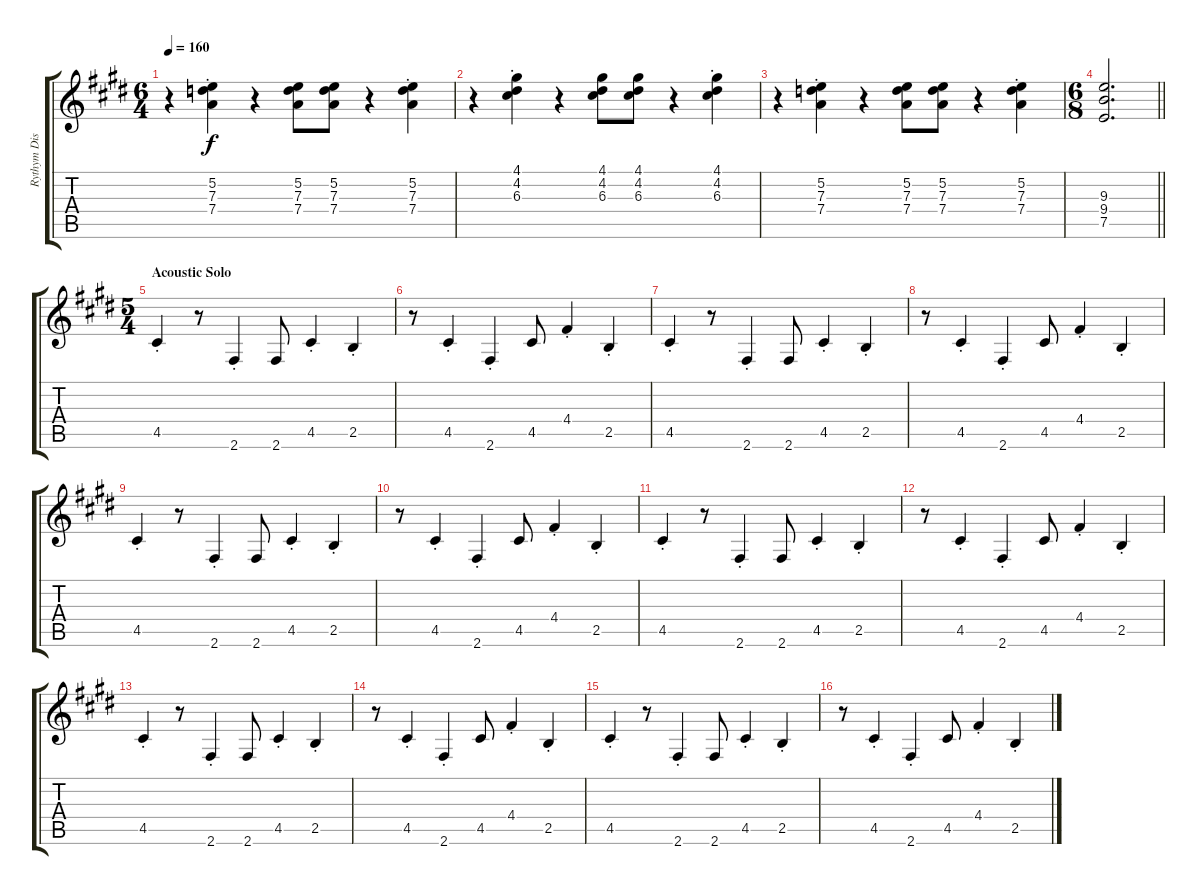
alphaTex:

\track ("Rythym Distortion (Frank Aresti)" "Rythym Dis") {instrument distortionguitar}
\staff {score tabs}
\tuning (E4 B3 G3 D3 A2 E2) {hide}
\ts (6 4)
\tempo 160
\clef g2
\ks c#minor
r.4{dy f} (5.2{st} 7.3{st} 7.4{st}).4 r.4 (5.2 7.3 7.4).8 (5.2 7.3 7.4).8 r.4 (5.2{st} 7.3{st} 7.4{st}).4 |
r.4 (4.1{st} 4.2{st} 6.3{st}).4 r.4 (4.1 4.2 6.3).8 (4.1 4.2 6.3).8 r.4 (4.1{st} 4.2{st} 6.3{st}).4 |
r.4 (5.2{st} 7.3{st} 7.4{st}).4 r.4 (5.2 7.3 7.4).8 (5.2 7.3 7.4).8 r.4 (5.2{st} 7.3{st} 7.4{st}).4 |
\ts (6 8)
\barLineRight lightlight
(9.3 9.4 7.5).2{d} |
\ts (5 4)
\section ("" "Acoustic Solo")
4.5{st}.4 r.8 2.6{st}.4 2.6.8 4.5{st}.4 2.5{st}.4 |
r.8 4.5{st}.4 2.6{st}.4 4.5.8 4.4{st}.4 2.5{st}.4 |
4.5{st}.4 r.8 2.6{st}.4 2.6.8 4.5{st}.4 2.5{st}.4 |
r.8 4.5{st}.4 2.6{st}.4 4.5.8 4.4{st}.4 2.5{st}.4 |
4.5{st}.4 r.8 2.6{st}.4 2.6.8 4.5{st}.4 2.5{st}.4 |
r.8 4.5{st}.4 2.6{st}.4 4.5.8 4.4{st}.4 2.5{st}.4 |
4.5{st}.4 r.8 2.6{st}.4 2.6.8 4.5{st}.4 2.5{st}.4 |
r.8 4.5{st}.4 2.6{st}.4 4.5.8 4.4{st}.4 2.5{st}.4 |
4.5{st}.4 r.8 2.6{st}.4 2.6.8 4.5{st}.4 2.5{st}.4 |
r.8 4.5{st}.4 2.6{st}.4 4.5.8 4.4{st}.4 2.5{st}.4 |
4.5{st}.4 r.8 2.6{st}.4 2.6.8 4.5{st}.4 2.5{st}.4 |
r.8 4.5{st}.4 2.6{st}.4 4.5.8 4.4{st}.4 2.5{st}.4
